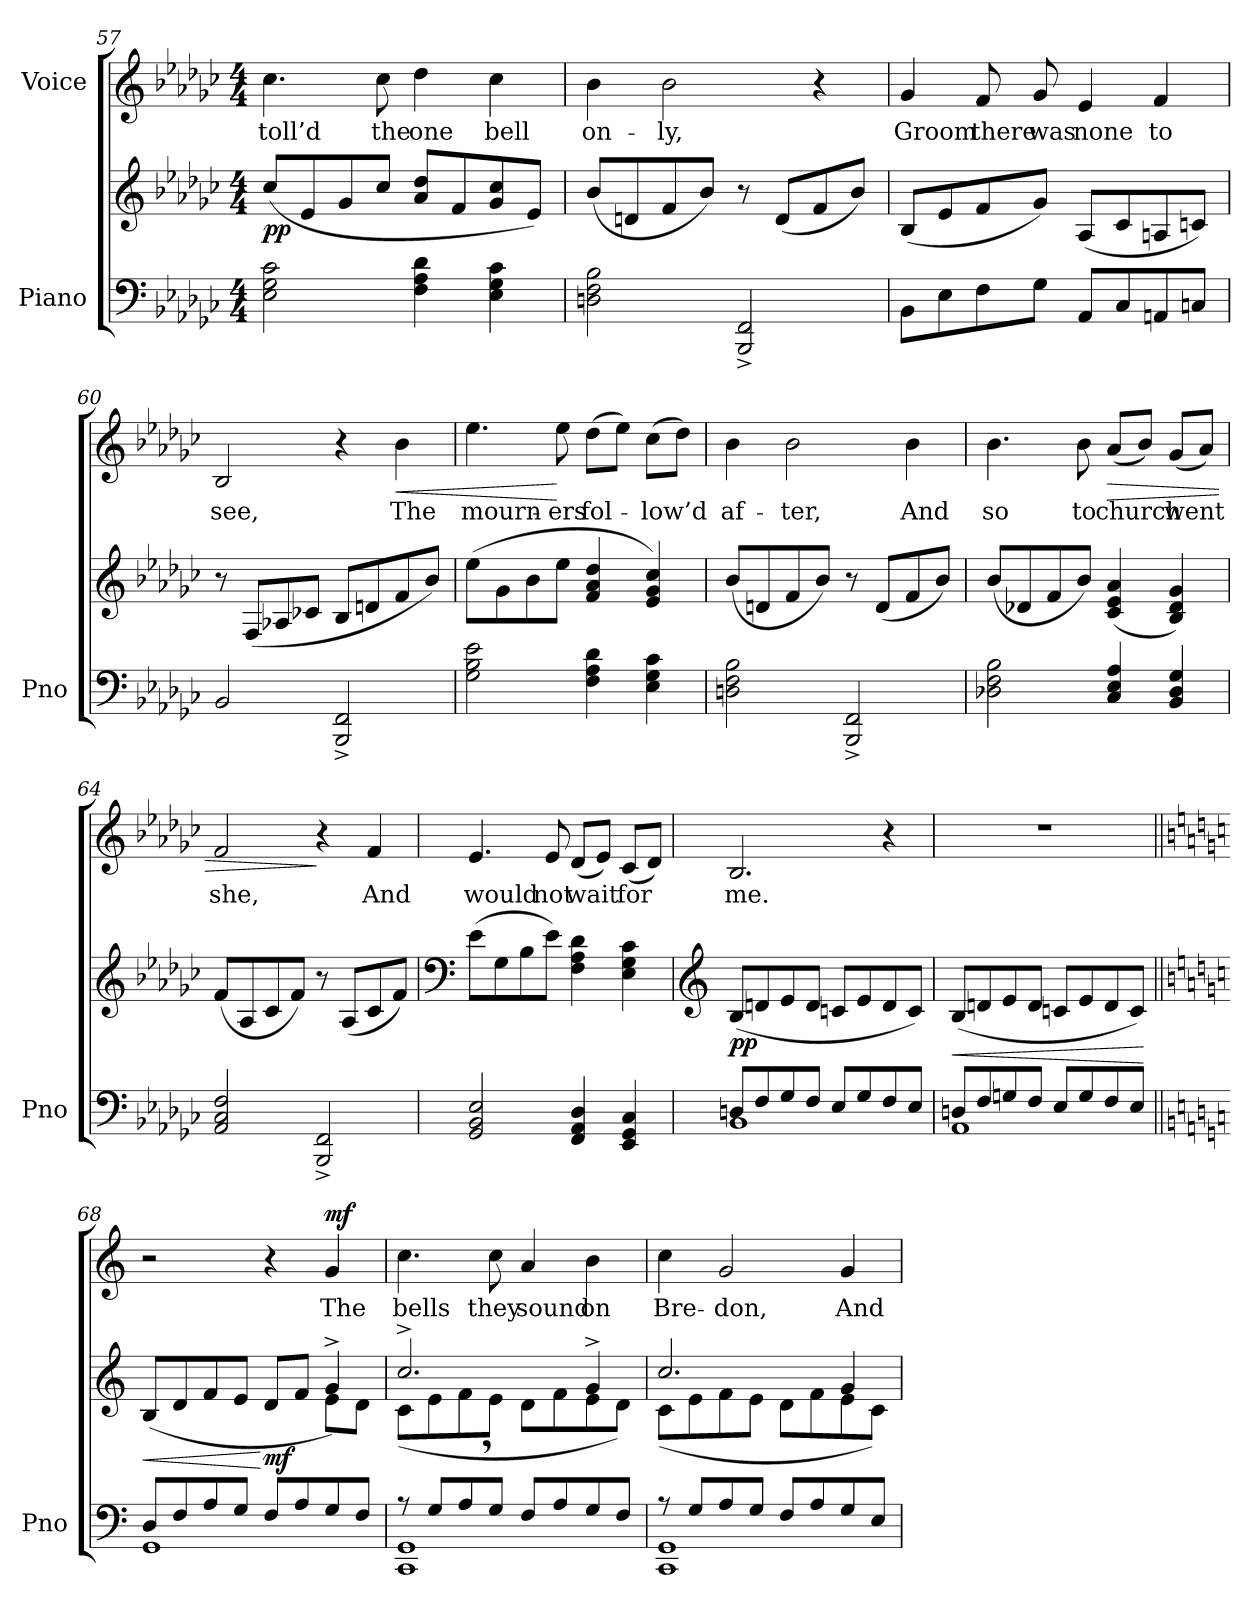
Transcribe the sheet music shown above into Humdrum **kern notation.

**kern	**kern	**dynam	**kern	**text	**dynam
*part2	*part2	*part2	*part1	*part1	*part1
*staff3	*staff2	*staff2/3	*staff1	*staff1	*staff1
*I"Piano	*	*	*I"Voice	*	*
*I'Pno	*	*	*	*	*
*clefF4	*clefG2	*	*clefG2	*	*
*k[b-e-a-d-g-c-]	*k[b-e-a-d-g-c-]	*	*k[b-e-a-d-g-c-]	*	*
*M4/4	*M4/4	*	*M4/4	*	*
=57	=57	=57	=57	=57	=57
!	!	!LO:DY:b	!	!	!
2E-\ 2G-\ 2c-\	(8cc-/L	pp	4.cc-\	toll’d	.
.	8e-/	.	.	.	.
.	8g-/	.	.	.	.
.	8cc-/J	.	8cc-\	the	.
4F\ 4A-\ 4d-\	8a-/ 8dd-/L	.	4dd-\	one	.
.	8f/	.	.	.	.
4E-\ 4G-\ 4c-\	8g-/ 8cc-/	.	4cc-\	bell	.
.	8e-/J)	.	.	.	.
=58	=58	=58	=58	=58	=58
2Dn\ 2F\ 2B-\	(8b-/L	.	4b-\	on-	.
.	8dn/	.	.	.	.
.	8f/	.	2b-\	-ly,	.
.	8b-/J)	.	.	.	.
2BBB-/^> 2FF/^>	8r	.	.	.	.
.	(8d/L	.	.	.	.
.	8f/	.	4r	.	.
.	8b-/J)	.	.	.	.
=59	=59	=59	=59	=59	=59
8BB-\L	(8B-/L	.	4g-/	Groom	.
8E-\	8e-/	.	.	.	.
8F\	8f/	.	8f/	there	.
8G-\J	8g-/J)	.	8g-/	was	.
8AA-/L	(8A-/L	.	4e-/	none	.
8C-/	8c-/	.	.	.	.
8AAn/	8An/	.	4f/	to	.
8Cn/J	8cn/J)	.	.	.	.
=60	=60	=60	=60	=60	=60
2BB-/	8r	.	2B-/	see,	.
.	(8F/L	.	.	.	.
.	8A-X/	.	.	.	.
.	8c-X/J	.	.	.	.
2BBB-/^> 2FF/^>	8B-/L	.	4r	.	.
.	8dn/	.	.	.	.
!	!	!	!	!	!LO:HP:b
.	8f/	.	4b-\	The	<
.	8b-/J)	.	.	.	.
=61	=61	=61	=61	=61	=61
2G-\ 2B-\ 2e-\	(8ee-\L	.	4.ee-\	mourn-	.
.	8g-\	.	.	.	.
.	8b-\	.	.	.	.
.	8ee-\J	.	8ee-\	-ers	[
4F\ 4A-\ 4d-\	4f/ 4a-/ 4dd-/	.	(8dd-\L	fol-	.
.	.	.	8ee-\J)	.	.
4E-\ 4G-\ 4c-\	4e-/ 4g-/ 4cc-/)	.	(8cc-\L	-low’d	.
.	.	.	8dd-\J)	.	.
=62	=62	=62	=62	=62	=62
2Dn\ 2F\ 2B-\	(8b-/L	.	4b-\	af-	.
.	8dn/	.	.	.	.
.	8f/	.	2b-\	-ter,	.
.	8b-/J)	.	.	.	.
2BBB-/^> 2FF/^>	8r	.	.	.	.
.	(8d/L	.	.	.	.
.	8f/	.	4b-\	And	.
.	8b-/J)	.	.	.	.
=63	=63	=63	=63	=63	=63
2D-X\ 2F\ 2B-\	(8b-/L	.	4.b-\	so	.
.	8d-X/	.	.	.	.
.	8f/	.	.	.	.
.	8b-/J)	.	8b-\	to	.
!	!	!	!	!	!LO:HP:b
4C-/ 4E-/ 4A-/	(4c-/ 4e-/ 4a-/	.	(8a-/L	church	>
.	.	.	8b-/J)	.	.
4BB-/ 4D-/ 4G-/	4B-/ 4d-/ 4g-/)	.	(8g-/L	went	.
.	.	.	8a-/J)	.	.
=64	=64	=64	=64	=64	=64
2AA-/ 2C-/ 2F/	(8f/L	.	2f/	she,	.
.	8A-/	.	.	.	.
.	8c-/	.	.	.	.
.	8f/J)	.	.	.	.
2BBB-/^> 2FF/^>	8r	.	4r	.	]
.	(8A-/L	.	.	.	.
.	8c-/	.	4f/	And	.
.	8f/J)	.	.	.	.
=65	=65	=65	=65	=65	=65
*	*clefF4	*	*	*	*
2GG-/ 2BB-/ 2E-/	(8e-\L	.	4.e-/	would	.
.	8G-\	.	.	.	.
.	8B-\	.	.	.	.
.	8e-\J)	.	8e-/	not	.
4FF/ 4AA-/ 4D-/	4F\ 4A-\ 4d-\	.	(8d-/L	wait	.
.	.	.	8e-/J)	.	.
4EE-/ 4GG-/ 4C-/	4E-\ 4G-\ 4c-\	.	(8c-/L	for	.
.	.	.	8d-/J)	.	.
=66	=66	=66	=66	=66	=66
*	*clefG2	*	*	*	*
*^	*	*	*	*	*
!	!	!	!LO:DY:b	!	!	!
8Dn/L	1BB-	(8B-/L	pp	2.B-/	me.	.
8F/	.	8dn/	.	.	.	.
8G-/	.	8e-/	.	.	.	.
8F/J	.	8d/J	.	.	.	.
8E-/L	.	8cn/L	.	.	.	.
8G-/	.	8e-/	.	.	.	.
8F/	.	8d/	.	4r	.	.
8E-/J	.	8c/J)	.	.	.	.
=67	=67	=67	=67	=67	=67	=67
!	!	!	!LO:HP:b	!	!	!
8Dn/L	1AA-	(8B-/L	<	1r	.	.
8F/	.	8dn/	.	.	.	.
8Gn/	.	8e-/	.	.	.	.
8F/J	.	8d/J	.	.	.	.
8E-/L	.	8cn/L	.	.	.	.
8G/	.	8e-/	.	.	.	.
8F/	.	8d/	.	.	.	.
8E-/J	.	8c/J)	.	.	.	.
*v	*v	*	*	*	*	*
.	.	[	.	.	.
=68||	=68||	=68||	=68||	=68||	=68||
*k[]	*k[]	*	*k[]	*	*
*^	*	*	*	*	*
!	!	!	!LO:HP:b	!	!	!
*	*	*^	*	*	*	*
8D/L	1GG	(>8B/L	2.ryy	<	2r	.	.
8F/	.	8d/	.	.	.	.	.
8A/	.	8f/	.	.	.	.	.
8G/J	.	8e/J	.	.	.	.	.
!	!	!	!	!LO:DY:n=1:b	!	!	!
8F/L	.	8d/L	.	[ mf	4r	.	.
8A/	.	8f/J	.	.	.	.	.
!	!	!	!	!	!	!	!LO:DY:a
8G/	.	4g^/)	8e\L	.	4g/	The	mf
8F/J	.	.	8d\J	.	.	.	.
=69	=69	=69	=69	=69	=69	=69	=69
8r	1CC 1GG	2.cc^/	(8c\L	.	4.cc\	bells	.
8G/L	.	.	8e\	.	.	.	.
8A/	.	.	8f,<\	.	.	.	.
8G/J	.	.	8e\J	.	8cc\	they	.
8F/L	.	.	8d\L	.	4a/	sound	.
8A/	.	.	8f\	.	.	.	.
8G/	.	4g^/	8e\	.	4b\	on	.
8F/J	.	.	8d\J)	.	.	.	.
=70	=70	=70	=70	=70	=70	=70	=70
8r	1CC 1GG	2.cc/	(8c\L	.	4cc\	Bre-	.
8G/L	.	.	8e\	.	.	.	.
8A/	.	.	8f\	.	2g/	-don,	.
8G/J	.	.	8e\J	.	.	.	.
8F/L	.	.	8d\L	.	.	.	.
8A/	.	.	8f\	.	.	.	.
8G/	.	4g/	8e\	.	4g/	And	.
8E/J	.	.	8c\J)	.	.	.	.
*v	*v	*	*	*	*	*	*
*	*v	*v	*	*	*	*
=	=	=	=	=	=
*-	*-	*-	*-	*-	*-
